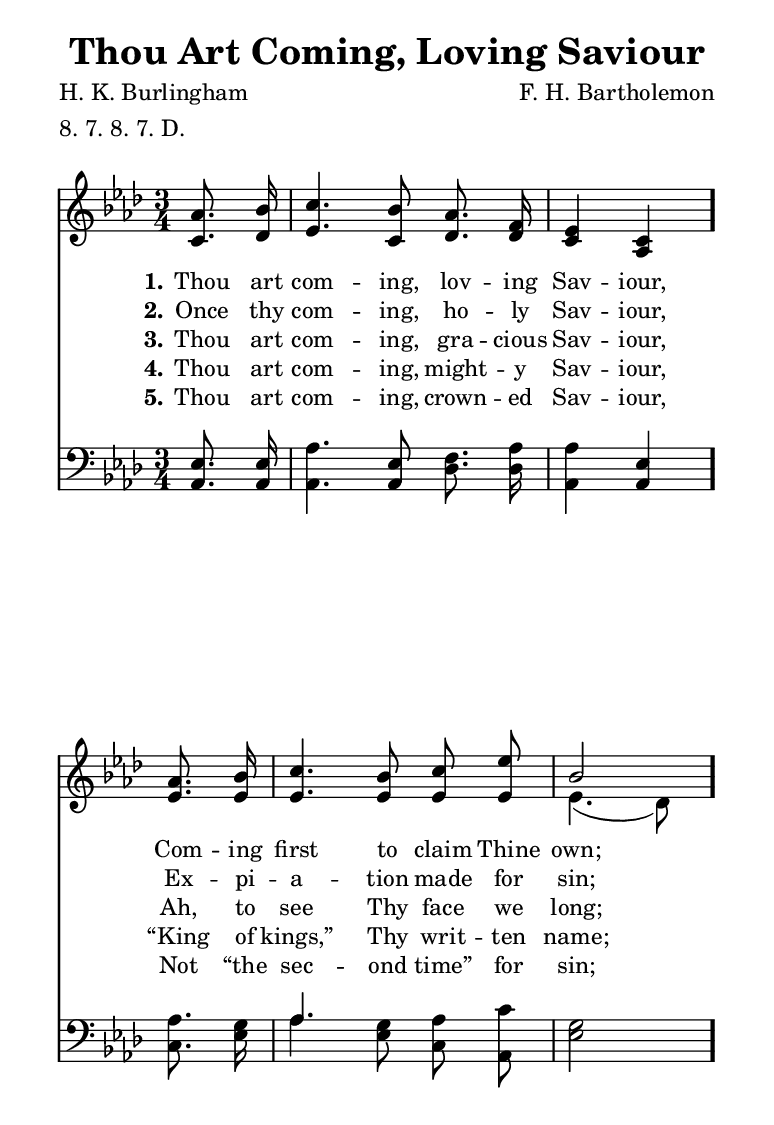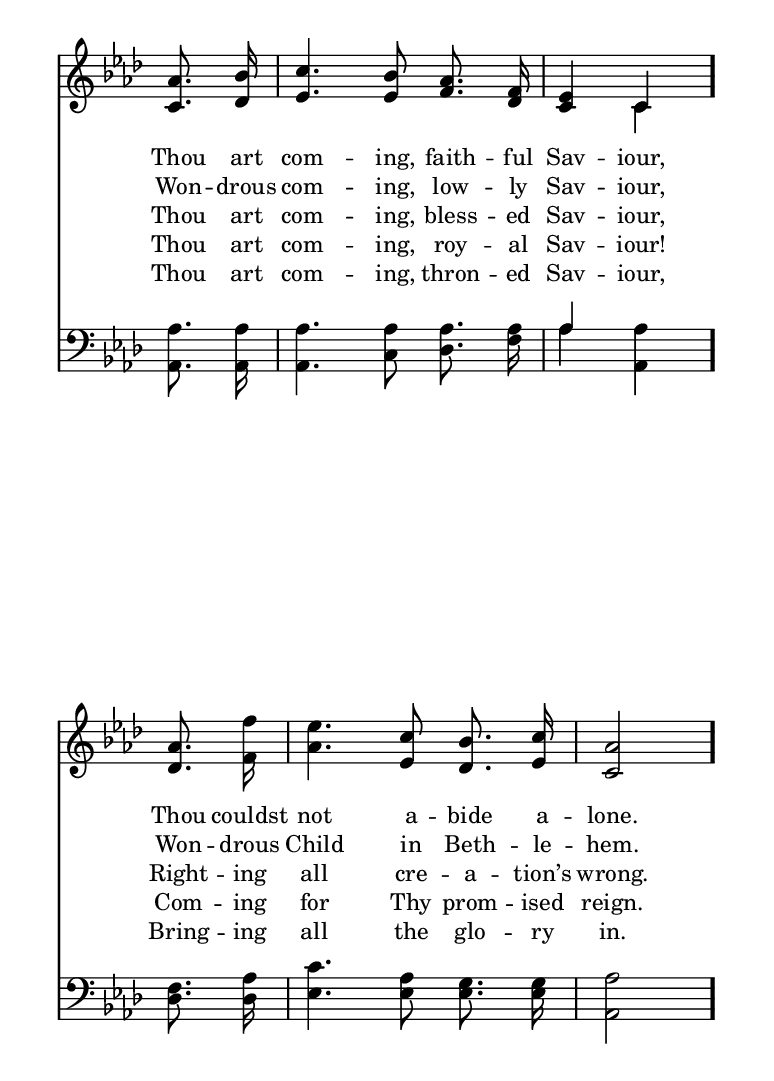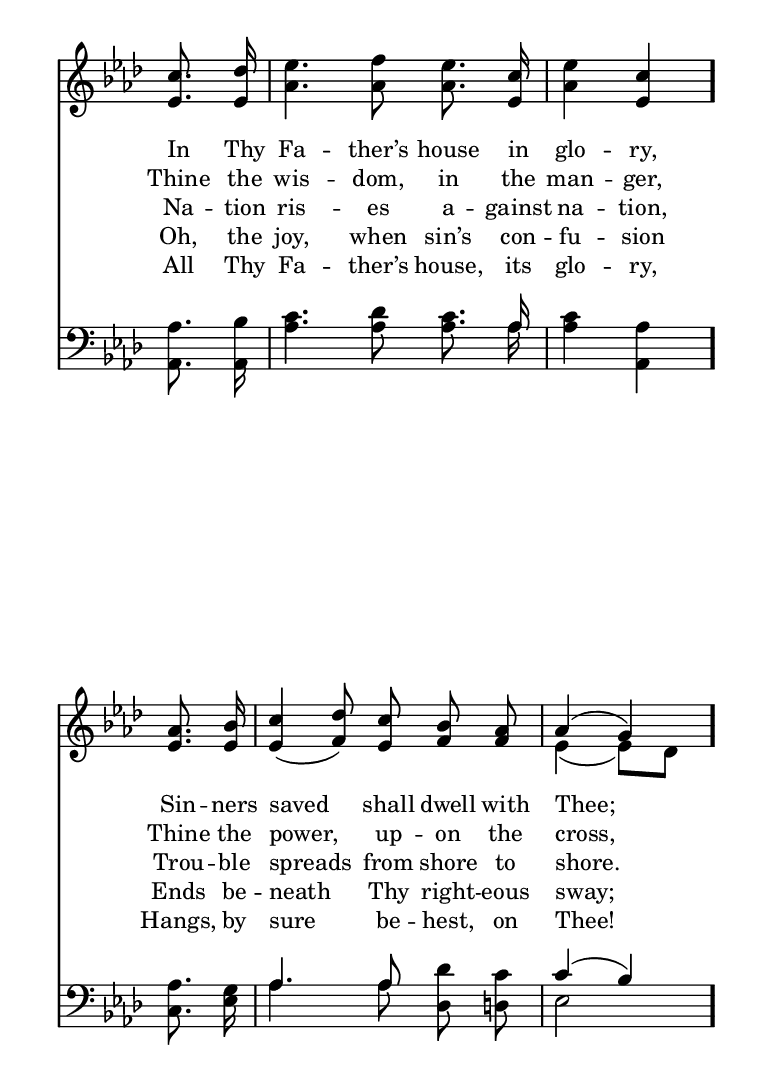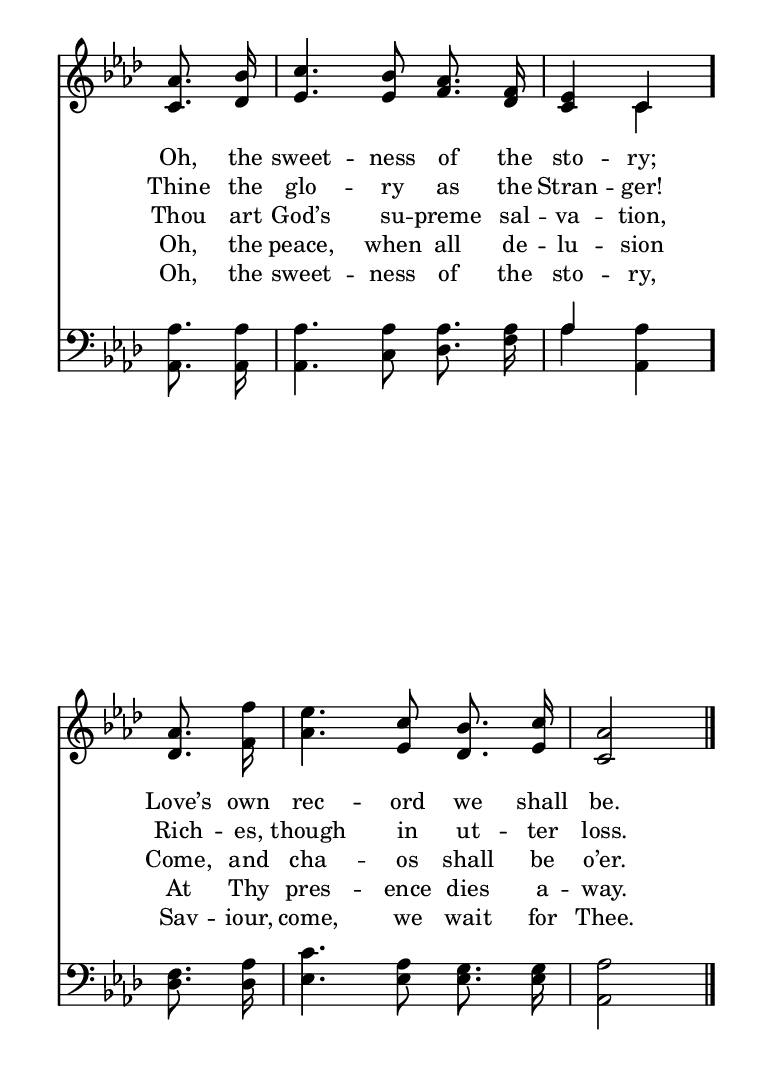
\include "common/global.ily"
\paper {
  \include "common/paper.ily"
  %ragged-bottom = ##t
  %ragged-last-bottom = ##t
  %systems-per-page = ##f
  %page-count = ##f
}

\header{
  hymnnumber = "272"
  title = "Thou Art Coming, Loving Saviour"
  tunename = "Autumn"
  meter = "8. 7. 8. 7. D."
  poet = "H. K. Burlingham"
  composer = "F. H. Bartholemon"
  %copyright = ""
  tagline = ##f
}

% for fermata in MIDI
ta = { \tempo 4=80 }
tb = { \tempo 4=40 }

patternAA = { c8. c16 | c4. c8 c8. c16 | c4 c4 }
patternAB = { c8. c16 | c4. c8 c8. c16 | c2 }

patternBA = { c8. c16 | c4. c8 c8 c8   | c2 }
patternBB = { c8. c16 | c4. c8 c8 c8   | c4.( c8) }
patternBC = { c8. c16 | c4( c8) c8 c8 c8 | c4( c4) }
patternBD = { c8. c16 | c4( c8) c8 c8 c8 | c4( c8[) c8] }
patternBE = { c8. c16 | c4.     c8 c8 c8 | c4( c4) }
patternBF = { c8. c16 | c4.     c8 c8 c8 | c2      }

global = {
  \include "common/overrides.ily"
  \override Staff.TimeSignature.style = #'numbered
  \time 3/4
  \override Score.MetronomeMark.transparent = ##t % hide all fermata changes too
  \ta
  \key aes \major
  \partial 4
  \autoBeamOff
}

notesSoprano = {
\global
\relative c'' {

  \changePitch \patternAA { aes bes | c bes aes f | ees c }
  \changePitch \patternBA { aes' bes | c bes c ees | bes }
  \changePitch \patternAA { aes bes | c bes aes f | ees c }
  \changePitch \patternAB { aes' f' | ees c bes c | aes }

  \changePitch \patternAA { c des | ees f ees c | ees c }
  \changePitch \patternBC { aes bes | c des c bes aes | aes g }
  \changePitch \patternAA { aes bes | c bes aes f | ees c }
  \changePitch \patternAB { aes' f' | ees c bes c | aes }

  \bar "|."

}
}

notesAlto = {
\global
\relative e' {

  \changePitch \patternAA { c des | ees c des des | c aes }
  \changePitch \patternBB { ees' ees | ees ees ees ees | ees des }
  \changePitch \patternAA { c des | ees ees f des | c c }
  \changePitch \patternAB { des f | aes ees des ees | c }

  \changePitch \patternAA { ees ees | aes aes aes ees | aes ees }
  \changePitch \patternBD { ees ees | ees f ees f f | ees ees des }
  \changePitch \patternAA { c des | ees ees f des | c c }
  \changePitch \patternAB { des f | aes ees des ees | c }

}
}

notesTenor = {
\global
\relative a {

  \changePitch \patternAA { ees ees | aes ees f aes | aes ees }
  \changePitch \patternBA { aes g | aes g aes c | g }
  \changePitch \patternAA { aes aes | aes aes aes aes | aes aes }
  \changePitch \patternAB { f aes | c aes g g | aes }

  \changePitch \patternAA { aes bes | c des c aes | c aes }
  \changePitch \patternBE { aes g | aes aes des c | c bes }
  \changePitch \patternAA { aes aes | aes aes aes aes | aes aes }
  \changePitch \patternAB { f aes | c aes g g | aes }

}
}

notesBass = {
\global
\relative f, {

  \changePitch \patternAA { aes aes | aes aes des des | aes aes }
  \changePitch \patternBA { c ees | aes ees c aes | ees' }
  \changePitch \patternAA { aes, aes | aes c des f | aes aes, }
  \changePitch \patternAB { des des | ees ees ees ees | aes, }

  \changePitch \patternAA { aes aes | aes' aes aes aes | aes aes, }
  \changePitch \patternBF { c ees | aes aes des, d | ees }
  \changePitch \patternAA { aes, aes | aes c des f | aes aes, }
  \changePitch \patternAB { des des | ees ees ees ees | aes, }

}
}

wordsA = \lyricmode {
\set stanza = "1."

Thou art com -- ing, lov -- ing Sav -- iour, \bar "."
Com -- ing first to claim Thine own; \bar "."
Thou art com -- ing, faith -- ful Sav -- iour, \bar "."
Thou couldst not a -- bide a -- lone. \bar "."
In Thy Fa -- ther’s house in glo -- ry, \bar "."
Sin -- ners saved shall dwell with Thee; \bar "."
Oh, the sweet -- ness of the sto -- ry; \bar "."
Love’s own rec -- ord we shall be. \bar "."

}

wordsB = \lyricmode {
\set stanza = "2."

Once thy com -- ing, ho -- ly Sav -- iour,
Ex -- pi -- a -- tion made for sin;
Won -- drous com -- ing, low -- ly Sav -- iour,
Won -- drous Child in Beth -- le -- hem.
Thine the wis -- dom, in the man -- ger,
Thine the power, up -- on the cross,
Thine the glo -- ry as the Stran -- ger!
Rich -- es, though in ut -- ter loss.

}

wordsC = \lyricmode {
\set stanza = "3."

Thou art com -- ing, gra -- cious Sav -- iour,
Ah, to see Thy face we long;
Thou art com -- ing, bless -- ed Sav -- iour,
Right -- ing all cre -- a -- tion’s wrong.
Na -- tion ris -- es a -- gainst na -- tion,
Trou -- ble spreads from shore to shore.
Thou art God’s su -- preme sal -- va -- tion,
Come, and cha -- os shall be o’er.

}

wordsD = \lyricmode {
\set stanza = "4."

Thou art com -- ing, might -- y Sav -- iour,
“King of kings,” Thy writ -- ten name;
Thou art com -- ing, roy -- al Sav -- iour!
Com -- ing for Thy prom -- ised reign.
Oh, the joy, when sin’s con -- fu -- sion
Ends be -- neath Thy right -- eous sway;
Oh, the peace, when all de -- lu -- sion
At Thy pres -- ence dies a -- way.

}

wordsE = \lyricmode {
\set stanza = "5."

Thou art com -- ing, crown -- ed Sav -- iour,
Not “the sec -- ond time” for sin;
Thou art com -- ing, thron -- ed Sav -- iour,
Bring -- ing all the glo -- ry in.
All Thy Fa -- ther’s house, its glo -- ry,
Hangs, by sure be -- hest, on Thee!
Oh, the sweet -- ness of the sto -- ry,
Sav -- iour, come, we wait for Thee.

}

\score {
  \context ChoirStaff <<
    \context Staff = upper <<
      \set Staff.autoBeaming = ##f
      \set ChoirStaff.systemStartDelimiter = #'SystemStartBar
      \set ChoirStaff.printPartCombineTexts = ##f
      \partcombine #'(2 . 9) \notesSoprano \notesAlto
      \context NullVoice = sopranos { \voiceOne << \notesSoprano >> }
      \context NullVoice = altos { \voiceTwo << \notesAlto >> }
      \context Lyrics = one   \lyricsto sopranos \wordsA
      \context Lyrics = two   \lyricsto sopranos \wordsB
      \context Lyrics = three \lyricsto sopranos \wordsC
      \context Lyrics = four  \lyricsto sopranos \wordsD
      \context Lyrics = five  \lyricsto sopranos \wordsE
    >>
    \context Staff = men <<
      \set Staff.autoBeaming = ##f
      \clef bass
      \set ChoirStaff.printPartCombineTexts = ##f
      \partcombine #'(2 . 9) \notesTenor \notesBass
      \context NullVoice = tenors { \voiceOne << \notesTenor >> }
      \context NullVoice = basses { \voiceTwo << \notesBass >> }
    >>
  >>
  \layout {
    \include "common/layout.ily"
  }
  \midi{
    \include "common/midi.ily"
  }
}

\version "2.19.49"  % necessary for upgrading to future LilyPond versions.

% vi:set et ts=2 sw=2 ai nocindent syntax=lilypond:
